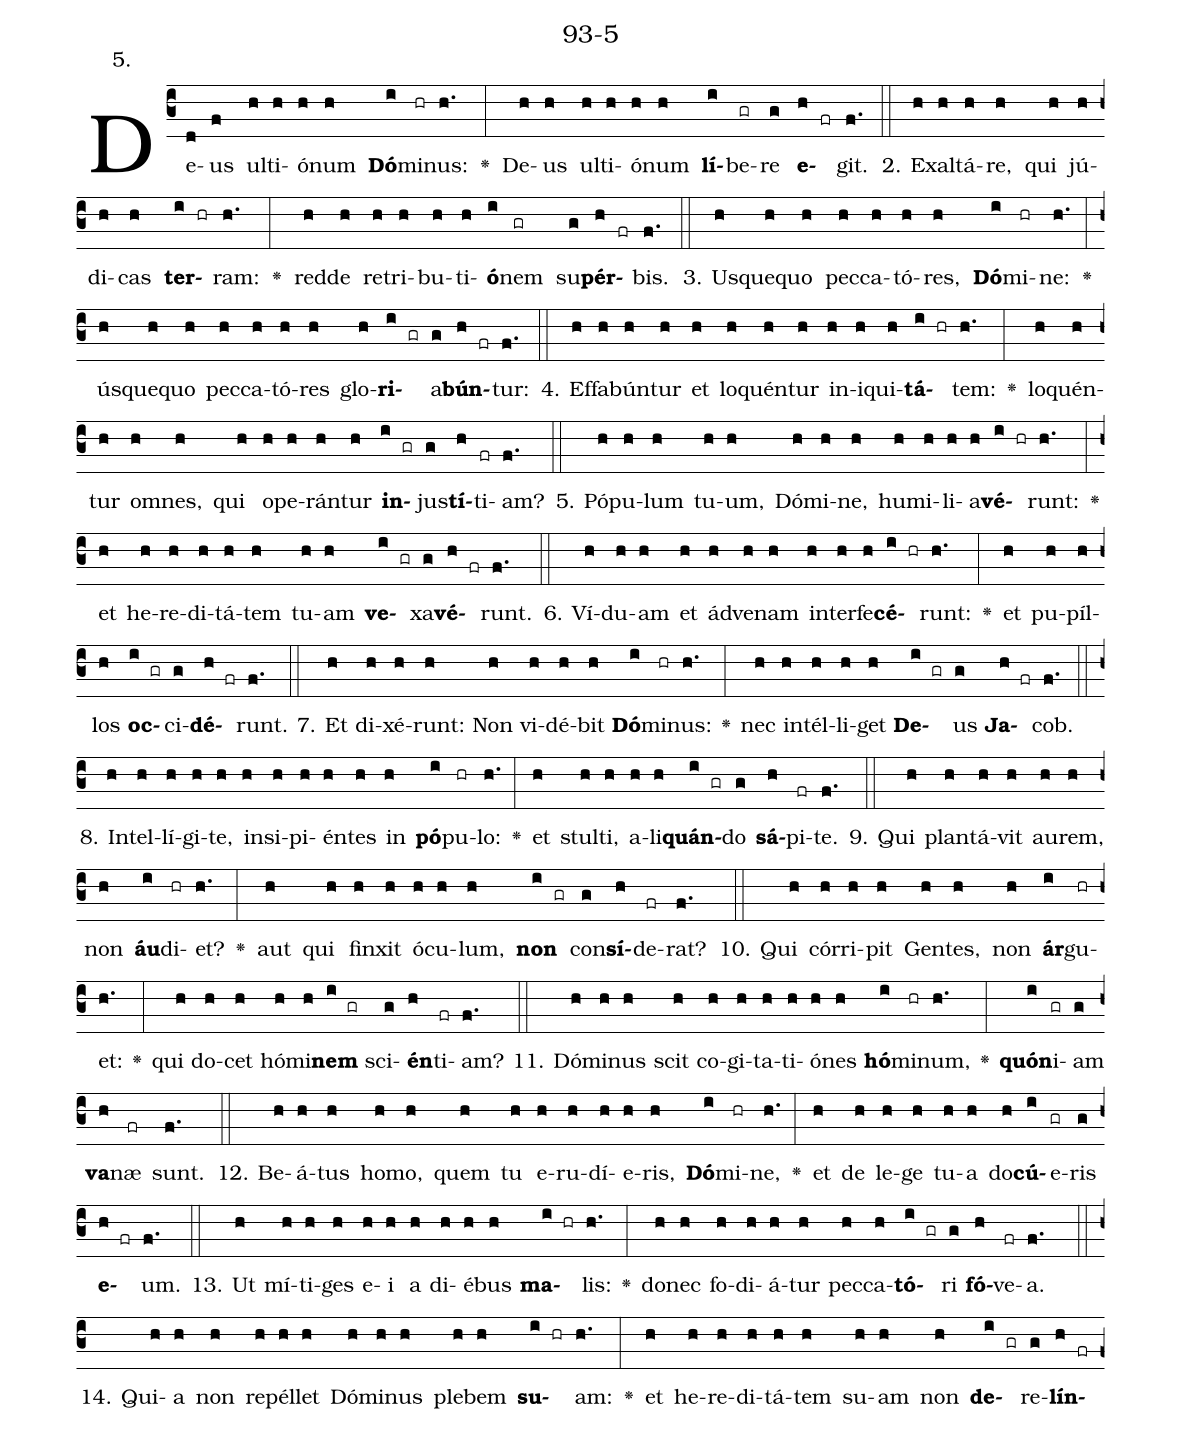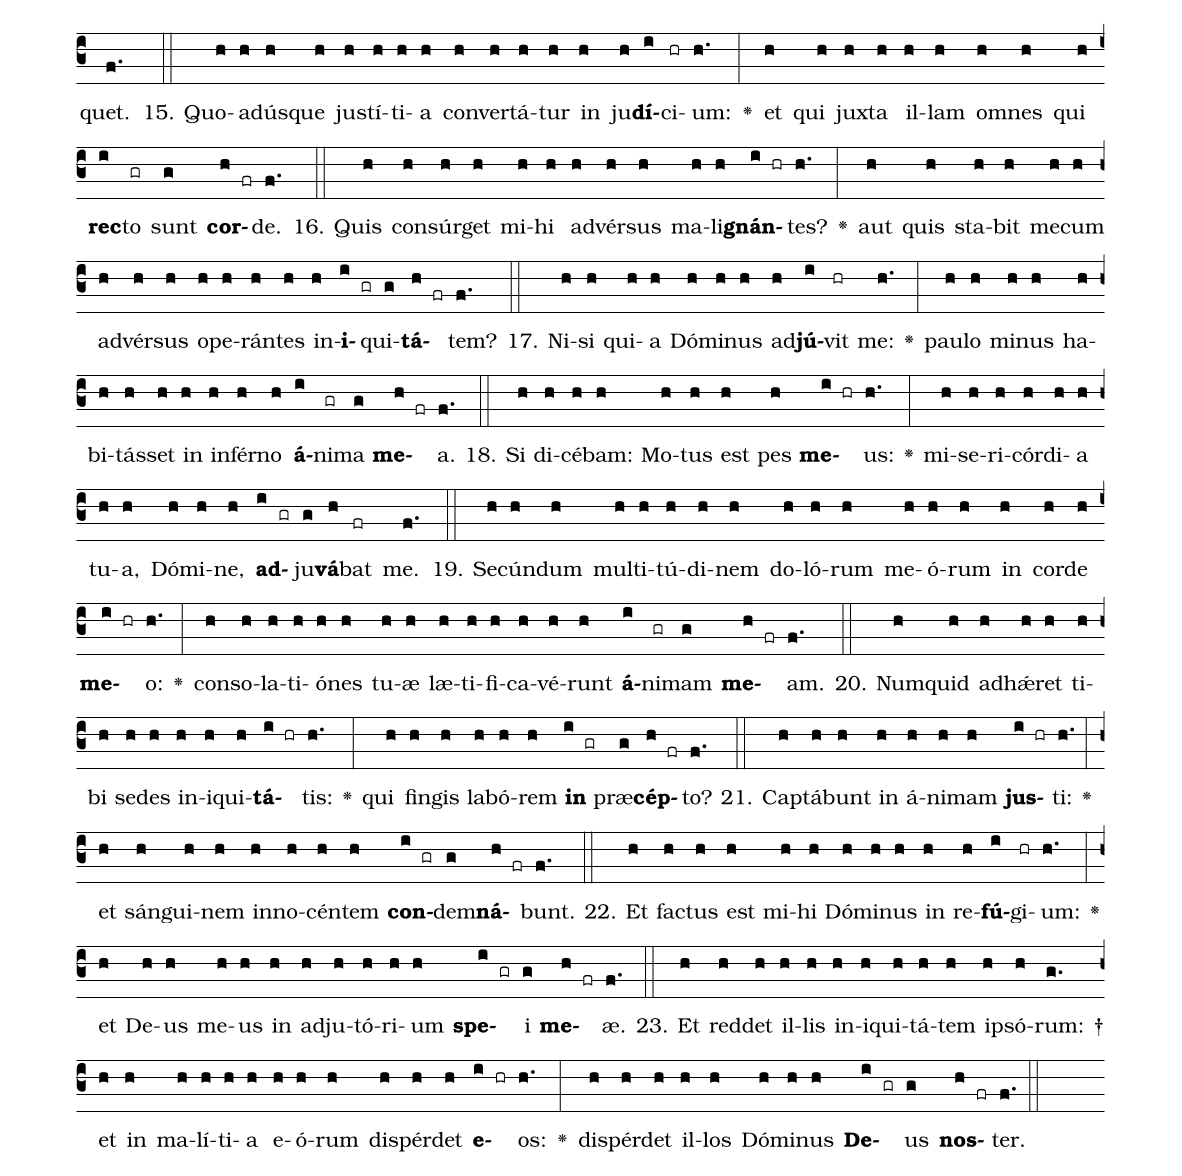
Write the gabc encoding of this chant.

name: 93-5;
annotation: 5.;
%%
(c3)De(d)us(f) ul(h)ti(h)ó(h)num(h) <b>Dó</b>(i)mi(hr)nus:(h.) <v>\greheightstar</v>(:) De(h)us(h) ul(h)ti(h)ó(h)num(h) <b>lí</b>(i)be(gr)re(g) <b>e</b>(h fr)git.(f.) (::)
2. Ex(h)al(h)tá(h)re,(h) qui(h) jú(h)di(h)cas(h) <b>ter</b>(i hr)ram:(h.) <v>\greheightstar</v>(:) red(h)de(h) re(h)tri(h)bu(h)ti(h)<b>ó</b>(i)nem(gr) su(g)<b>pér</b>(h fr)bis.(f.) (::)
3. Us(h)que(h)quo(h) pec(h)ca(h)tó(h)res,(h) <b>Dó</b>(i)mi(hr)ne:(h.) <v>\greheightstar</v>(:) ús(h)que(h)quo(h) pec(h)ca(h)tó(h)res(h) glo(h)<b>ri</b>(i gr)a(g)<b>bún</b>(h fr)tur:(f.) (::)
4. Ef(h)fa(h)bún(h)tur(h) et(h) lo(h)quén(h)tur(h) in(h)i(h)qui(h)<b>tá</b>(i hr)tem:(h.) <v>\greheightstar</v>(:) lo(h)quén(h)tur(h) om(h)nes,(h) qui(h) o(h)pe(h)rán(h)tur(h) <b>in</b>(i gr)jus(g)<b>tí</b>(h)ti(fr)am?(f.) (::)
5. Pó(h)pu(h)lum(h) tu(h)um,(h) Dó(h)mi(h)ne,(h) hu(h)mi(h)li(h)a(h)<b>vé</b>(i hr)runt:(h.) <v>\greheightstar</v>(:) et(h) he(h)re(h)di(h)tá(h)tem(h) tu(h)am(h) <b>ve</b>(i gr)xa(g)<b>vé</b>(h fr)runt.(f.) (::)
6. Ví(h)du(h)am(h) et(h) ád(h)ve(h)nam(h) in(h)ter(h)fe(h)<b>cé</b>(i hr)runt:(h.) <v>\greheightstar</v>(:) et(h) pu(h)píl(h)los(h) <b>oc</b>(i gr)ci(g)<b>dé</b>(h fr)runt.(f.) (::)
7. Et(h) di(h)xé(h)runt:(h) Non(h) vi(h)dé(h)bit(h) <b>Dó</b>(i)mi(hr)nus:(h.) <v>\greheightstar</v>(:) nec(h) in(h)tél(h)li(h)get(h) <b>De</b>(i gr)us(g) <b>Ja</b>(h fr)cob.(f.) (::)
8. In(h)tel(h)lí(h)gi(h)te,(h) in(h)si(h)pi(h)én(h)tes(h) in(h) <b>pó</b>(i)pu(hr)lo:(h.) <v>\greheightstar</v>(:) et(h) stul(h)ti,(h) a(h)li(h)<b>quán</b>(i gr)do(g) <b>sá</b>(h)pi(fr)te.(f.) (::)
9. Qui(h) plan(h)tá(h)vit(h) au(h)rem,(h) non(h) <b>áu</b>(i)di(hr)et?(h.) <v>\greheightstar</v>(:) aut(h) qui(h) fin(h)xit(h) ó(h)cu(h)lum,(h) <b>non</b>(i gr) con(g)<b>sí</b>(h)de(fr)rat?(f.) (::)
10. Qui(h) cór(h)ri(h)pit(h) Gen(h)tes,(h) non(h) <b>ár</b>(i)gu(hr)et:(h.) <v>\greheightstar</v>(:) qui(h) do(h)cet(h) hó(h)mi(h)<b>nem</b>(i gr) sci(g)<b>én</b>(h)ti(fr)am?(f.) (::)
11. Dó(h)mi(h)nus(h) scit(h) co(h)gi(h)ta(h)ti(h)ó(h)nes(h) <b>hó</b>(i)mi(hr)num,(h.) <v>\greheightstar</v>(:) <b>quón</b>(i)i(gr)am(g) <b>va</b>(h)næ(fr) sunt.(f.) (::)
12. Be(h)á(h)tus(h) ho(h)mo,(h) quem(h) tu(h) e(h)ru(h)dí(h)e(h)ris,(h) <b>Dó</b>(i)mi(hr)ne,(h.) <v>\greheightstar</v>(:) et(h) de(h) le(h)ge(h) tu(h)a(h) do(h)<b>cú</b>(i)e(gr)ris(g) <b>e</b>(h fr)um.(f.) (::)
13. Ut(h) mí(h)ti(h)ges(h) e(h)i(h) a(h) di(h)é(h)bus(h) <b>ma</b>(i hr)lis:(h.) <v>\greheightstar</v>(:) do(h)nec(h) fo(h)di(h)á(h)tur(h) pec(h)ca(h)<b>tó</b>(i gr)ri(g) <b>fó</b>(h)ve(fr)a.(f.) (::)
14. Qui(h)a(h) non(h) re(h)pél(h)let(h) Dó(h)mi(h)nus(h) ple(h)bem(h) <b>su</b>(i hr)am:(h.) <v>\greheightstar</v>(:) et(h) he(h)re(h)di(h)tá(h)tem(h) su(h)am(h) non(h) <b>de</b>(i gr)re(g)<b>lín</b>(h fr)quet.(f.) (::)
15. Quo(h)ad(h)ús(h)que(h) jus(h)tí(h)ti(h)a(h) con(h)ver(h)tá(h)tur(h) in(h) ju(h)<b>dí</b>(i)ci(hr)um:(h.) <v>\greheightstar</v>(:) et(h) qui(h) jux(h)ta(h) il(h)lam(h) om(h)nes(h) qui(h) <b>rec</b>(i)to(gr) sunt(g) <b>cor</b>(h fr)de.(f.) (::)
16. Quis(h) con(h)súr(h)get(h) mi(h)hi(h) ad(h)vér(h)sus(h) ma(h)li(h)<b>gnán</b>(i hr)tes?(h.) <v>\greheightstar</v>(:) aut(h) quis(h) sta(h)bit(h) me(h)cum(h) ad(h)vér(h)sus(h) o(h)pe(h)rán(h)tes(h) in(h)<b>i</b>(i gr)qui(g)<b>tá</b>(h fr)tem?(f.) (::)
17. Ni(h)si(h) qui(h)a(h) Dó(h)mi(h)nus(h) ad(h)<b>jú</b>(i)vit(hr) me:(h.) <v>\greheightstar</v>(:) pau(h)lo(h) mi(h)nus(h) ha(h)bi(h)tás(h)set(h) in(h) in(h)fér(h)no(h) <b>á</b>(i)ni(gr)ma(g) <b>me</b>(h fr)a.(f.) (::)
18. Si(h) di(h)cé(h)bam:(h) Mo(h)tus(h) est(h) pes(h) <b>me</b>(i hr)us:(h.) <v>\greheightstar</v>(:) mi(h)se(h)ri(h)cór(h)di(h)a(h) tu(h)a,(h) Dó(h)mi(h)ne,(h) <b>ad</b>(i gr)ju(g)<b>vá</b>(h)bat(fr) me.(f.) (::)
19. Se(h)cún(h)dum(h) mul(h)ti(h)tú(h)di(h)nem(h) do(h)ló(h)rum(h) me(h)ó(h)rum(h) in(h) cor(h)de(h) <b>me</b>(i hr)o:(h.) <v>\greheightstar</v>(:) con(h)so(h)la(h)ti(h)ó(h)nes(h) tu(h)æ(h) læ(h)ti(h)fi(h)ca(h)vé(h)runt(h) <b>á</b>(i)ni(gr)mam(g) <b>me</b>(h fr)am.(f.) (::)
20. Num(h)quid(h) ad(h)hǽ(h)ret(h) ti(h)bi(h) se(h)des(h) in(h)i(h)qui(h)<b>tá</b>(i hr)tis:(h.) <v>\greheightstar</v>(:) qui(h) fin(h)gis(h) la(h)bó(h)rem(h) <b>in</b>(i gr) præ(g)<b>cép</b>(h fr)to?(f.) (::)
21. Cap(h)tá(h)bunt(h) in(h) á(h)ni(h)mam(h) <b>jus</b>(i hr)ti:(h.) <v>\greheightstar</v>(:) et(h) sán(h)gui(h)nem(h) in(h)no(h)cén(h)tem(h) <b>con</b>(i gr)dem(g)<b>ná</b>(h fr)bunt.(f.) (::)
22. Et(h) fac(h)tus(h) est(h) mi(h)hi(h) Dó(h)mi(h)nus(h) in(h) re(h)<b>fú</b>(i)gi(hr)um:(h.) <v>\greheightstar</v>(:) et(h) De(h)us(h) me(h)us(h) in(h) ad(h)ju(h)tó(h)ri(h)um(h) <b>spe</b>(i gr)i(g) <b>me</b>(h fr)æ.(f.) (::)
23. Et(h) red(h)det(h) il(h)lis(h) in(h)i(h)qui(h)tá(h)tem(h) ip(h)só(h)rum: †(g.) et(h) in(h) ma(h)lí(h)ti(h)a(h) e(h)ó(h)rum(h) dis(h)pér(h)det(h) <b>e</b>(i hr)os:(h.) <v>\greheightstar</v>(:) dis(h)pér(h)det(h) il(h)los(h) Dó(h)mi(h)nus(h) <b>De</b>(i gr)us(g) <b>nos</b>(h fr)ter.(f.) (::)
